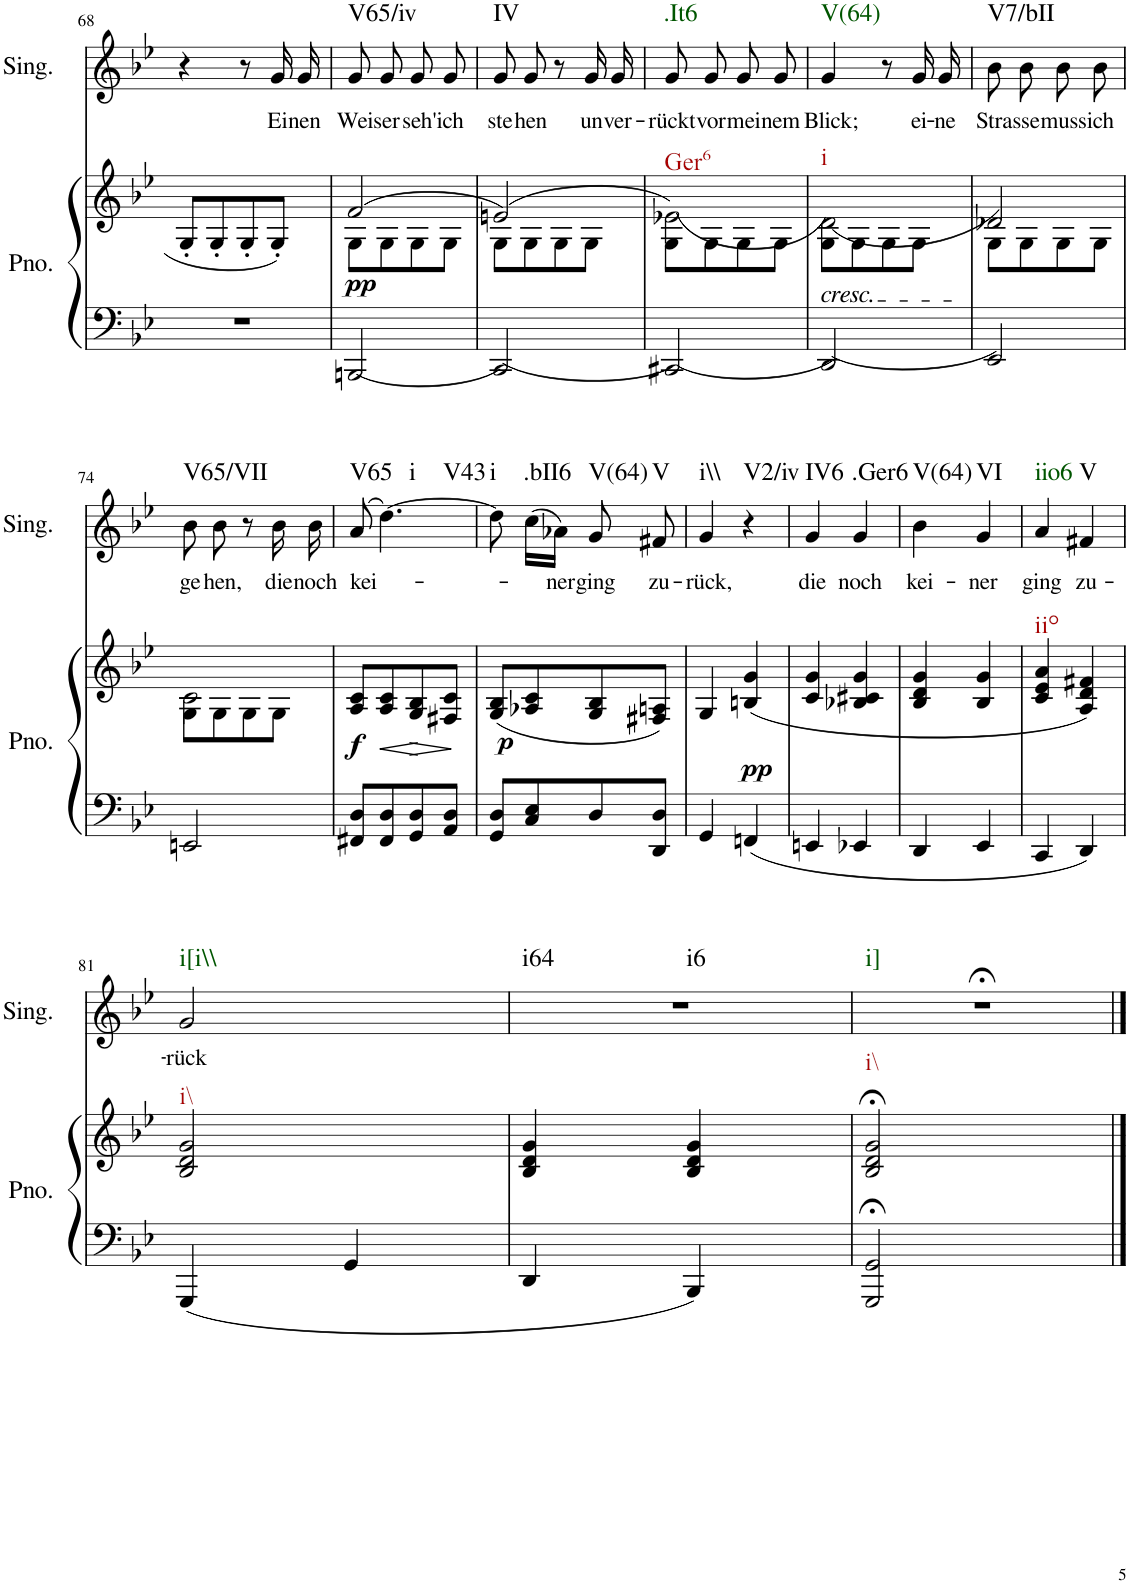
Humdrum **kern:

**kern	**kern	**dynam	**kern	**text	**harte
*part2	*part2	*part2	*part1	*part1	*part1
*staff3	*staff2	*staff2/3	*staff1	*staff1	*
*I"Pianoforte	*	*	*I"Singstimme	*	*
*I'Pno.	*	*	*I'Sing.	*	*
!!LO:PB:g=z
*clefF4	*clefG2	*	*clefG2	*	*
*k[b-e-]	*k[b-e-]	*	*k[b-e-]	*	*
*M2/4	*M2/4	*	*M2/4	*	*
=68	=68	=68	=68	=68	=68
2r	8G'/L	.	4r	.	.
.	8G'/	.	.	.	.
.	8G'/	.	8r	.	.
!	!	!	!	!LO:LY:b	!
.	8G'/J	.	16g/	Ei-	.
!	!	!	!	!LO:LY:b	!
.	.	.	16g/	-nen	.
=69	=69	=69	=69	=69	=69
*	*^	*	*	*	*
!	!	!	!LO:DY:a=2	!	!LO:LY:b	!LO:H:kt=V65/iv
2BBBn/	8G\L	(>2f/	pp	8g/	Wei-	N
!	!	!	!	!	!LO:LY:b	!
.	8G\	.	.	8g/	-ser	.
!	!	!	!	!	!LO:LY:b	!
.	8G\	.	.	8g/	seh'	.
!	!	!	!	!	!LO:LY:b	!
.	8G\J	.	.	8g/	ich	.
=70	=70	=70	=70	=70	=70	=70
!	!	!	!	!	!LO:LY:b	!LO:H:kt=IV
2CC/	8G\L	(>2en/)	.	8g/	ste-	N
!	!	!	!	!	!LO:LY:b	!
.	8G\	.	.	8g/	-hen	.
.	8G\	.	.	8r	.	.
!	!	!	!	!	!LO:LY:b	!
.	8G\J	.	.	16g/	un-	.
!	!	!	!	!	!LO:LY:b	!
.	.	.	.	16g/	-ver-	.
=71	=71	=71	=71	=71	=71	=71
!	!	!	!	!	!LO:LY:b	!LO:H:n=1:kt=Ger6
!	!	!	!	!	!	!LO:H:n=2:kt=.It6
2CC#X/	8G\L	(2e-X\)	.	8g/	-rückt	N N
!	!	!	!	!	!LO:LY:b	!
.	8G\	.	.	8g/	vor	.
!	!	!	!	!	!LO:LY:b	!
.	8G\	.	.	8g/	mei-	.
!	!	!	!	!	!LO:LY:b	!
.	8G\J	.	.	8g/	-nem	.
=72	=72	=72	=72	=72	=72	=72
!	!LO:TX:b:i:t=cresc.	!	!	!	!	!
!	!	!	!	!	!LO:LY:b	!LO:H:kt=V(64)
2DD/	8G\L	(2d\)	.	4g/	Blick;	N
.	8G\	.	.	.	.	.
.	8G\	.	.	8r	.	.
!	!	!	!	!	!LO:LY:b	!
.	8G\J	.	.	16g/	ei-	.
!	!	!	!	!	!LO:LY:b	!
.	.	.	.	16g/	-ne	.
=73	=73	=73	=73	=73	=73	=73
!	!	!	!	!	!LO:LY:b	!LO:H:kt=V7/bII
2EE-/	8G\L	2d-X/)	.	8b-\	Stra-	N
!	!	!	!	!	!LO:LY:b	!
.	8G\	.	.	8b-\	-sse	.
!	!	!	!	!	!LO:LY:b	!
.	8G\	.	.	8b-\	muss	.
!	!	!	!	!	!LO:LY:b	!
.	8G\J	.	.	8b-\	ich	.
!!LO:LB:g=z
=74	=74	=74	=74	=74	=74	=74
!	!	!	!	!	!LO:LY:b	!LO:H:kt=V65/VII
2EEn/	8G\L	2c\	.	8b-\	ge-	N
!	!	!	!	!	!LO:LY:b	!
.	8G\	.	.	8b-\	-hen,	.
.	8G\	.	.	8r	.	.
!	!	!	!	!	!LO:LY:b	!
.	8G\J	.	.	16b-\	die	.
!	!	!	!	!	!LO:LY:b	!
.	.	.	.	16b-\	noch	.
*	*v	*v	*	*	*	*
=75	=75	=75	=75	=75	=75
!	!	!LO:DY:a=2	!	!LO:LY:b	!LO:H:kt=V65
8FF#X/ 8D/L	8A/ 8c/L	f	(8a/	-kei-	N
!	!	!LO:HP:b	!	!	!LO:H:n=1:kt=i
!	!	!	!	!	!LO:H:n=2:kt=V43
8FF#/ 8D/	8A/ 8c/	<	[4.dd\)	.	N N
!	!	!LO:HP:n=1:b	!	!	!
8GG/ 8D/	8G/ 8B-/	[ >	.	.	.
8AA/ 8D/J	8F#X/ 8c/J	]	.	.	.
=76	=76	=76	=76	=76	=76
!	!	!LO:DY:a=2	!	!	!LO:H:kt=i
8GG/ 8D/L	(8G/ 8B-/L	p	8dd\]	.	N
!	!	!	!	!	!LO:H:kt=.bII6
8C/ 8E-/	8A-X/ 8c/	.	(16cc\LL	.	N
!	!	!	!	!LO:LY:b	!
.	.	.	16a-X\JJ)	-ner	.
!	!	!	!	!LO:LY:b	!LO:H:kt=V(64)
8D/	8G/ 8B-/	.	8g/	ging	N
!	!	!	!	!LO:LY:b	!LO:H:kt=V
8DD/ 8D/J	8F#X/ 8An/J)	.	8f#X/	zu-	N
=77	=77	=77	=77	=77	=77
!	!	!	!	!LO:LY:b	!LO:H:kt=i\\
4GG/	4G/	.	4g/	-rück,	N
!	!	!LO:DY:a=2	!	!	!LO:H:kt=V2/iv
4FFn/	(<4Bn/ 4g/	pp	4r	.	N
=78	=78	=78	=78	=78	=78
!	!	!	!	!LO:LY:b	!LO:H:kt=IV6
4EEn/	4c/ 4g/	.	4g/	die	N
!	!	!	!	!LO:LY:b	!LO:H:kt=.Ger6
4EE-X/	4B-X/ 4c#X/ 4g/	.	4g/	noch	N
=79	=79	=79	=79	=79	=79
!	!	!	!	!LO:LY:b	!LO:H:kt=V(64)
4DD/	4B-/ 4d/ 4g/	.	4b-\	kei-	N
!	!	!	!	!LO:LY:b	!LO:H:kt=VI
4EE-/	4B-/ 4g/	.	4g/	-ner	N
=80	=80	=80	=80	=80	=80
!	!	!	!	!LO:LY:b	!LO:H:kt=iio6
4CC/	4c/ 4e-/ 4a/	.	4a/	ging	N
!	!	!	!	!LO:LY:b	!LO:H:kt=V
4DD/	4A/ 4d/ 4f#X/)	.	4f#X/	zu-	N
!!LO:LB:g=z
=81	=81	=81	=81	=81	=81
!	!	!	!	!LO:LY:b	!LO:H:kt=i[i\\
4GGG/	2B-/ 2d/ 2g/	.	2g/	-rück	N
4GG/	.	.	.	.	.
=82	=82	=82	=82	=82	=82
!	!	!	!	!	!LO:H:n=1:kt=i64
!	!	!	!	!	!LO:H:n=2:kt=i6
4DD/	4B-/ 4d/ 4g/	.	2r	.	N N
4BBB-/	4B-/ 4d/ 4g/	.	.	.	.
=83	=83	=83	=83	=83	=83
!	!	!	!	!	!LO:H:kt=i]
2GGG/;< 2GG/;<	2B-/;< 2d/;< 2g/;<	.	2r;<	.	N
==	==	==	==	==	==
*-	*-	*-	*-	*-	*-
